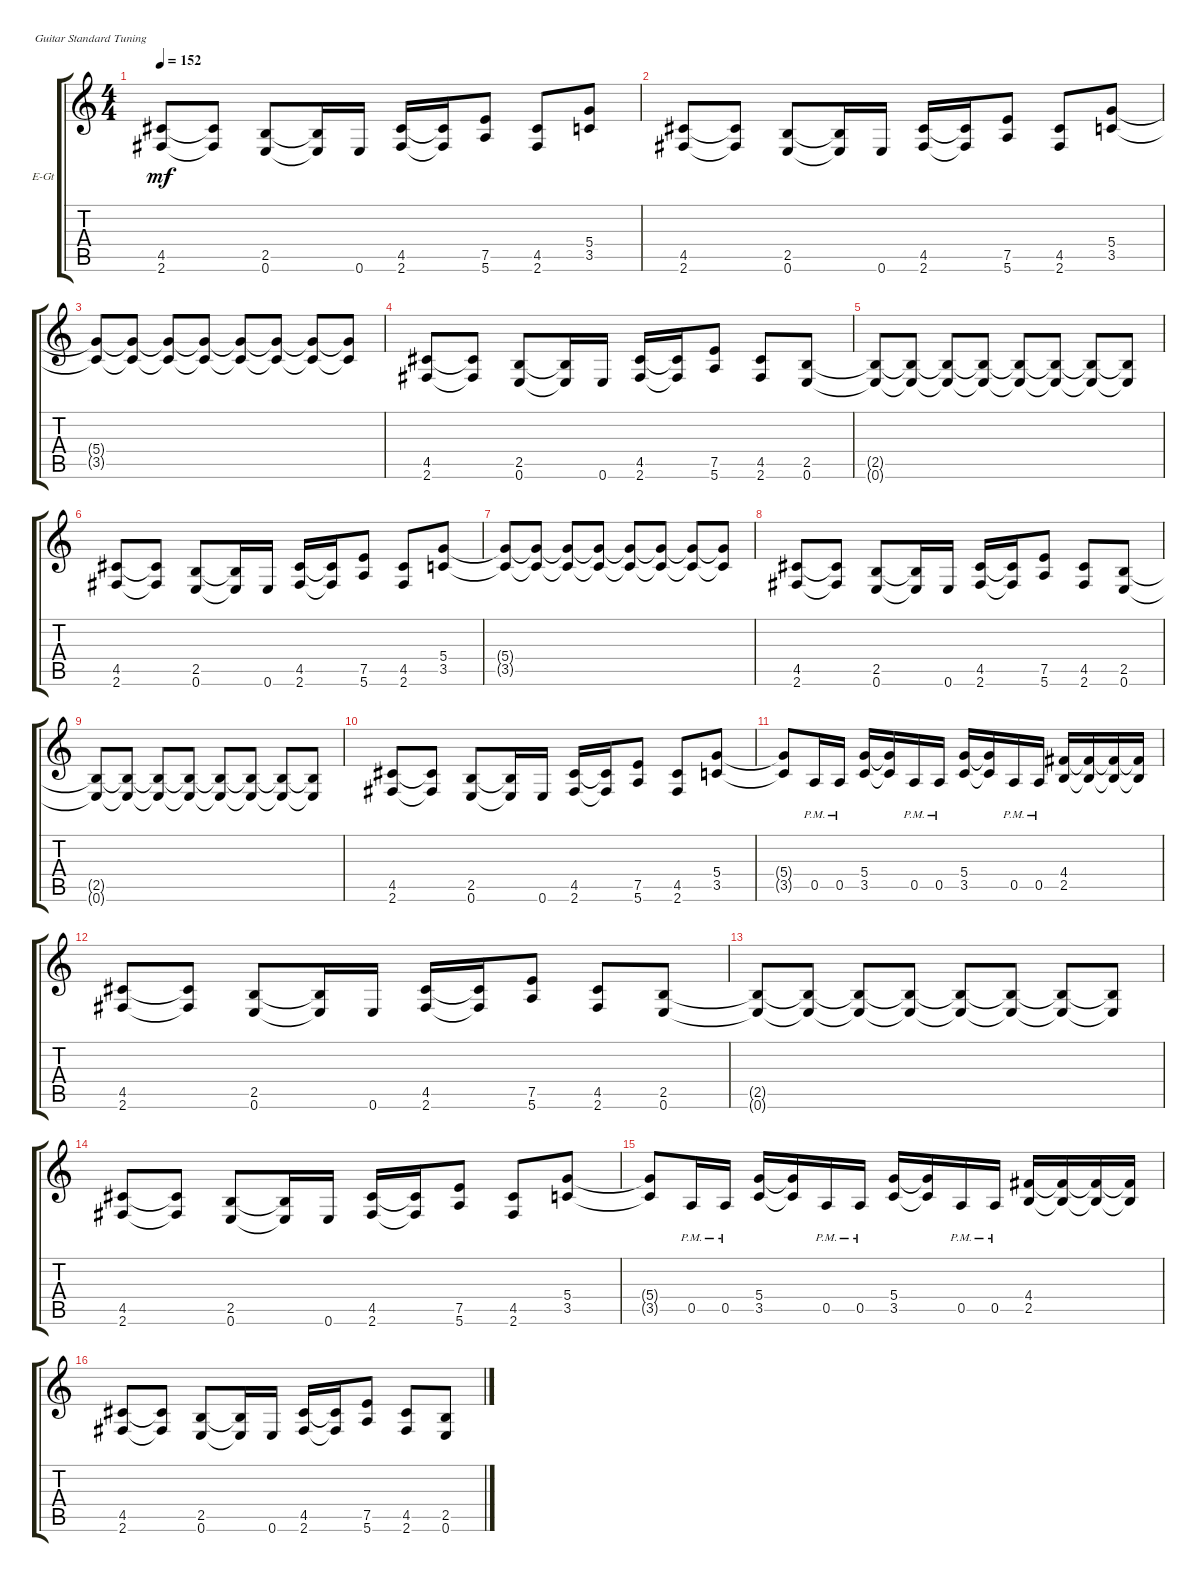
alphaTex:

\defaultSystemsLayout 4
\bracketExtendMode groupsimilarinstruments
\firstSystemTrackNameOrientation horizontal
\otherSystemsTrackNameOrientation horizontal
\track ("Electric Guitar" "E-Gt") {instrument distortionguitar}
\staff {score tabs}
\tuning (E4 B3 G3 D3 A2 E2)
\ts (4 4)
\tempo 152
\clef g2
\ks c
(2.6 4.5).8{dy mf} (2.6{t} 4.5{t}).8 (0.6 2.5).8 (0.6{t} 2.5{t}).16 0.6.16 (2.6 4.5).16 (2.6{t} 4.5{t}).16 (5.6 7.5).8 (2.6 4.5).8 (3.5 5.4).8 |
(2.6 4.5).8 (2.6{t} 4.5{t}).8 (0.6 2.5).8 (0.6{t} 2.5{t}).16 0.6.16 (2.6 4.5).16 (2.6{t} 4.5{t}).16 (5.6 7.5).8 (2.6 4.5).8 (3.5 5.4).8 |
(3.5{t} 5.4{t}).8 (3.5{t} 5.4{t}).8 (3.5{t} 5.4{t}).8 (3.5{t} 5.4{t}).8 (3.5{t} 5.4{t}).8 (3.5{t} 5.4{t}).8 (3.5{t} 5.4{t}).8 (3.5{t} 5.4{t}).8 |
(2.6 4.5).8 (2.6{t} 4.5{t}).8 (0.6 2.5).8 (0.6{t} 2.5{t}).16 0.6.16 (2.6 4.5).16 (2.6{t} 4.5{t}).16 (5.6 7.5).8 (2.6 4.5).8 (2.5 0.6).8 |
(2.5{t} 0.6{t}).8 (2.5{t} 0.6{t}).8 (2.5{t} 0.6{t}).8 (2.5{t} 0.6{t}).8 (2.5{t} 0.6{t}).8 (2.5{t} 0.6{t}).8 (2.5{t} 0.6{t}).8 (2.5{t} 0.6{t}).8 |
(2.6 4.5).8 (2.6{t} 4.5{t}).8 (0.6 2.5).8 (0.6{t} 2.5{t}).16 0.6.16 (2.6 4.5).16 (2.6{t} 4.5{t}).16 (5.6 7.5).8 (2.6 4.5).8 (3.5 5.4).8 |
(3.5{t} 5.4{t}).8 (3.5{t} 5.4{t}).8 (3.5{t} 5.4{t}).8 (3.5{t} 5.4{t}).8 (3.5{t} 5.4{t}).8 (3.5{t} 5.4{t}).8 (3.5{t} 5.4{t}).8 (3.5{t} 5.4{t}).8 |
(2.6 4.5).8 (2.6{t} 4.5{t}).8 (0.6 2.5).8 (0.6{t} 2.5{t}).16 0.6.16 (2.6 4.5).16 (2.6{t} 4.5{t}).16 (5.6 7.5).8 (2.6 4.5).8 (2.5 0.6).8 |
(2.5{t} 0.6{t}).8 (2.5{t} 0.6{t}).8 (2.5{t} 0.6{t}).8 (2.5{t} 0.6{t}).8 (2.5{t} 0.6{t}).8 (2.5{t} 0.6{t}).8 (2.5{t} 0.6{t}).8 (2.5{t} 0.6{t}).8 |
(2.6 4.5).8 (2.6{t} 4.5{t}).8 (0.6 2.5).8 (0.6{t} 2.5{t}).16 0.6.16 (2.6 4.5).16 (2.6{t} 4.5{t}).16 (5.6 7.5).8 (2.6 4.5).8 (3.5 5.4).8 |
(3.5{t} 5.4{t}).8 0.5{pm}.16 0.5{pm}.16 (3.5 5.4).16 (3.5{t} 5.4{t}).16 0.5{pm}.16 0.5{pm}.16 (3.5 5.4).16 (3.5{t} 5.4{t}).16 0.5{pm}.16 0.5{pm}.16 (2.5 4.4).16 (2.5{t} 4.4{t}).16 (2.5{t} 4.4{t}).16 (2.5{t} 4.4{t}).16 |
(2.6 4.5).8 (2.6{t} 4.5{t}).8 (0.6 2.5).8 (0.6{t} 2.5{t}).16 0.6.16 (2.6 4.5).16 (2.6{t} 4.5{t}).16 (5.6 7.5).8 (2.6 4.5).8 (2.5 0.6).8 |
(2.5{t} 0.6{t}).8 (2.5{t} 0.6{t}).8 (2.5{t} 0.6{t}).8 (2.5{t} 0.6{t}).8 (2.5{t} 0.6{t}).8 (2.5{t} 0.6{t}).8 (2.5{t} 0.6{t}).8 (2.5{t} 0.6{t}).8 |
(2.6 4.5).8 (2.6{t} 4.5{t}).8 (0.6 2.5).8 (0.6{t} 2.5{t}).16 0.6.16 (2.6 4.5).16 (2.6{t} 4.5{t}).16 (5.6 7.5).8 (2.6 4.5).8 (3.5 5.4).8 |
(3.5{t} 5.4{t}).8 0.5{pm}.16 0.5{pm}.16 (3.5 5.4).16 (3.5{t} 5.4{t}).16 0.5{pm}.16 0.5{pm}.16 (3.5 5.4).16 (3.5{t} 5.4{t}).16 0.5{pm}.16 0.5{pm}.16 (2.5 4.4).16 (2.5{t} 4.4{t}).16 (2.5{t} 4.4{t}).16 (2.5{t} 4.4{t}).16 |
(2.6 4.5).8 (2.6{t} 4.5{t}).8 (0.6 2.5).8 (0.6{t} 2.5{t}).16 0.6.16 (2.6 4.5).16 (2.6{t} 4.5{t}).16 (5.6 7.5).8 (2.6 4.5).8 (2.5 0.6).8
